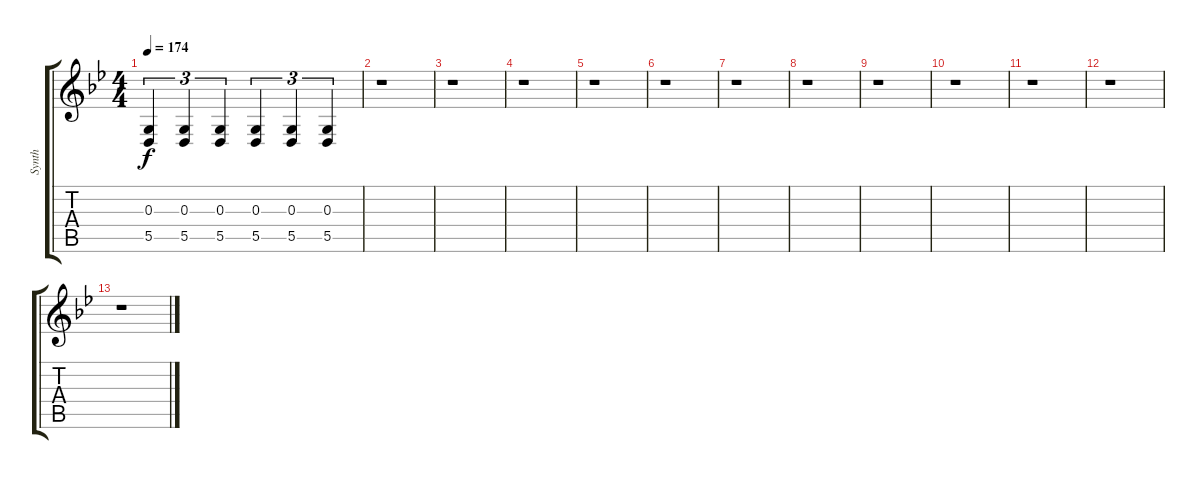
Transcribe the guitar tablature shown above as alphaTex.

\track ("Synth" "Synth") {instrument lead2sawtooth}
\staff {score tabs}
\tuning (E4 B3 G3 D3 A2 E2) {hide}
\ts (4 4)
\tempo 174
\clef g2
\ks gminor
(0.3 5.5).4{tu (3 2) dy f} (0.3 5.5).4{tu (3 2)} (0.3 5.5).4{tu (3 2)} (0.3 5.5).4{tu (3 2)} (0.3 5.5).4{tu (3 2)} (0.3 5.5).4{tu (3 2)} |
r.1 |
r.1 |
r.1 |
r.1 |
r.1 |
r.1 |
r.1 |
r.1 |
r.1 |
r.1 |
r.1 |
r.1
